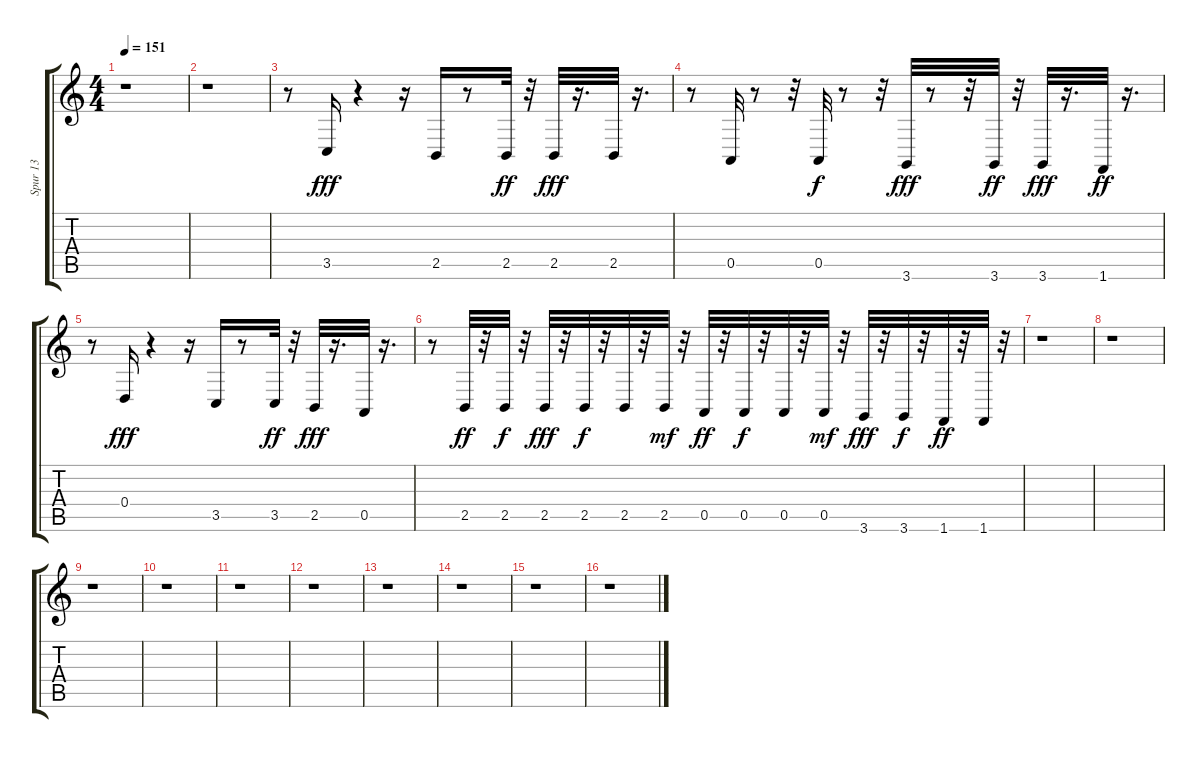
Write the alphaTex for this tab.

\track ("Spur 13" "Spur 13") {instrument acousticgrandpiano}
\staff {score tabs}
\tuning (E4 B3 G3 D3 A2 E2) {hide}
\ts (4 4)
\tempo 151
\clef g2
\ks c
r.1{dy fff} |
r.1 |
r.8 3.5.16 r.4 r.16 2.5.16 r.8 2.5.32{dy ff} r.32 2.5.32{dy fff} r.16{d} 2.5.32 r.16{d} |
r.8 0.5.32 r.8 r.32 0.5.32{dy f} r.8 r.32 3.6.32{dy fff} r.8 r.32 3.6.32{dy ff} r.32 3.6.32{dy fff} r.16{d} 1.6.32{dy ff} r.16{d} |
r.8 0.4.16{dy fff} r.4 r.16 3.5.16 r.8 3.5.32{dy ff} r.32 2.5.32{dy fff} r.16{d} 0.5.32 r.16{d} |
r.8 2.5.32{dy ff} r.32 2.5.32{dy f} r.32 2.5.32{dy fff} r.32 2.5.32{dy f} r.32 2.5.32 r.32 2.5.32{dy mf} r.32 0.5.32{dy ff} r.32 0.5.32{dy f} r.32 0.5.32 r.32 0.5.32{dy mf} r.32 3.6.32{dy fff} r.32 3.6.32{dy f} r.32 1.6.32{dy ff} r.32 1.6.32 r.32 |
r.1 |
r.1 |
r.1 |
r.1 |
r.1 |
r.1 |
r.1 |
r.1 |
r.1 |
r.1
